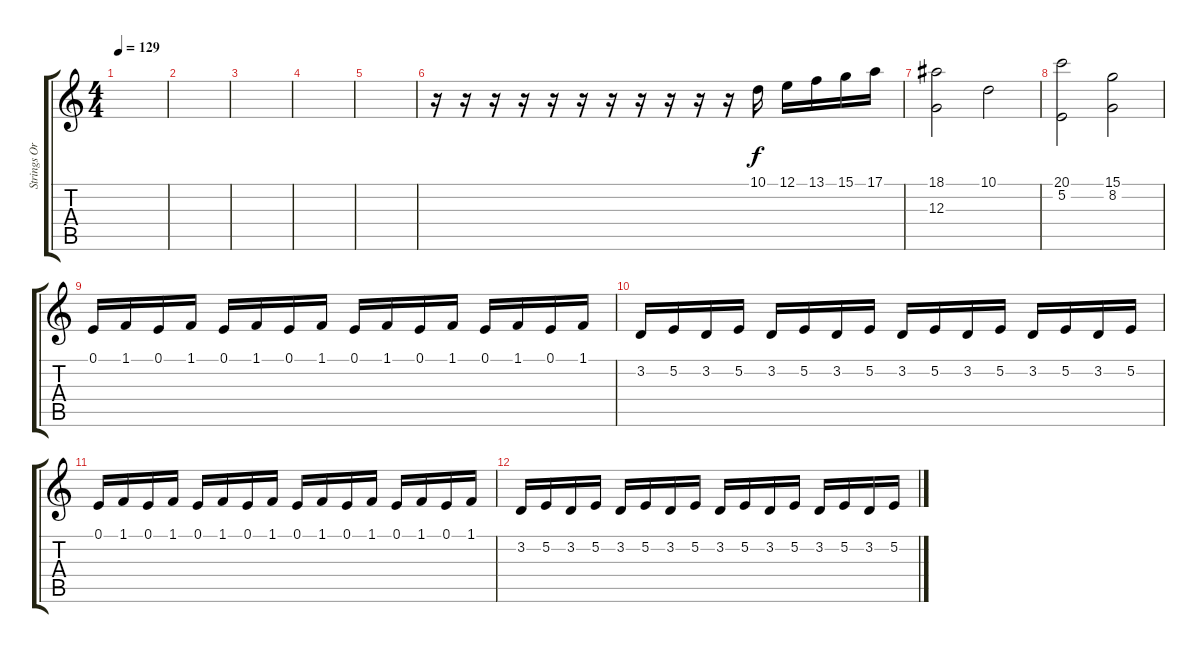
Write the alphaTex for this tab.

\track ("Strings Orchestra" "Strings Or") {instrument stringensemble1}
\staff {score tabs}
\tuning (E4 B3 G3 D3 A2 E2) {hide}
\ts (4 4)
\tempo 129
\clef g2
\ks c
|
|
|
|
|
r.16 r.16 r.16 r.16 r.16 r.16 r.16 r.16 r.16 r.16 r.16 10.1.16 12.1.16 13.1.16 15.1.16 17.1.16 |
(18.1 12.3).2 10.1.2 |
(20.1 5.2).2 (15.1 8.2).2 |
0.1.16 1.1.16 0.1.16 1.1.16 0.1.16 1.1.16 0.1.16 1.1.16 0.1.16 1.1.16 0.1.16 1.1.16 0.1.16 1.1.16 0.1.16 1.1.16 |
3.2.16 5.2.16 3.2.16 5.2.16 3.2.16 5.2.16 3.2.16 5.2.16 3.2.16 5.2.16 3.2.16 5.2.16 3.2.16 5.2.16 3.2.16 5.2.16 |
0.1.16 1.1.16 0.1.16 1.1.16 0.1.16 1.1.16 0.1.16 1.1.16 0.1.16 1.1.16 0.1.16 1.1.16 0.1.16 1.1.16 0.1.16 1.1.16 |
3.2.16 5.2.16 3.2.16 5.2.16 3.2.16 5.2.16 3.2.16 5.2.16 3.2.16 5.2.16 3.2.16 5.2.16 3.2.16 5.2.16 3.2.16 5.2.16
